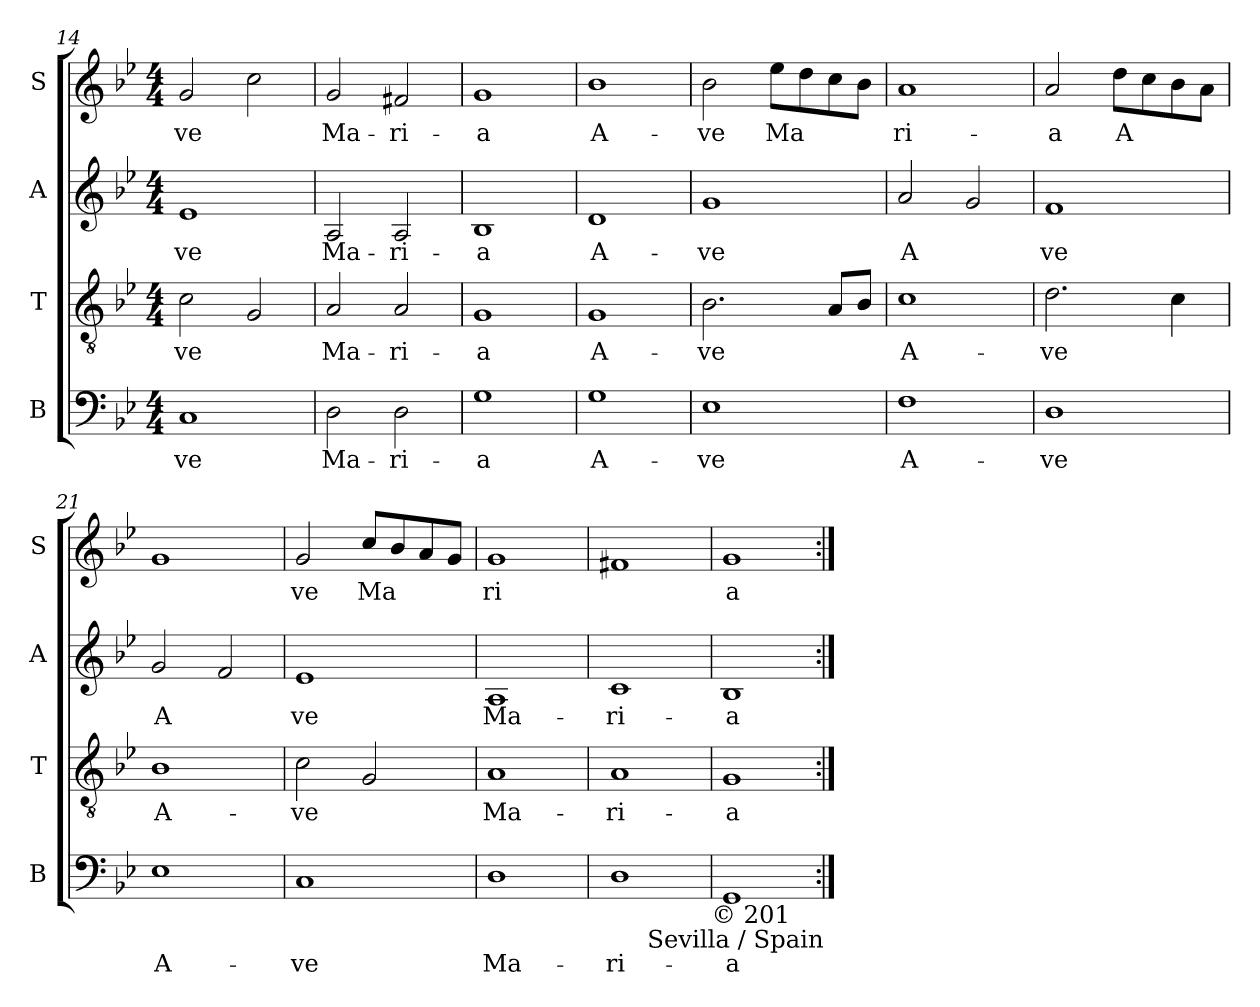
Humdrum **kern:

**kern	**text	**kern	**text	**kern	**text	**kern	**text
*part4	*part4	*part3	*part3	*part2	*part2	*part1	*part1
*staff4	*staff4	*staff3	*staff3	*staff2	*staff2	*staff1	*staff1
*I"B	*	*I"T	*	*I"A	*	*I"S	*
*I'B	*	*I'T	*	*I'A	*	*I'S	*
*clefF4	*	*clefGv2	*	*clefG2	*	*clefG2	*
*k[b-e-]	*	*k[b-e-]	*	*k[b-e-]	*	*k[b-e-]	*
*B-:	*	*B-:	*	*B-:	*	*B-:	*
*M4/4	*	*M4/4	*	*M4/4	*	*M4/4	*
=14	=14	=14	=14	=14	=14	=14	=14
!	!LO:LY:a:cj	!	!LO:LY:b:cj	!	!LO:LY:b:cj	!	!LO:LY:b:cj
1C	-ve	2c\	-ve	1e-	ve	2g/	-ve
.	.	2G/	.	.	.	2cc\	.
=15	=15	=15	=15	=15	=15	=15	=15
!	!LO:LY:a:cj	!	!LO:LY:b:cj	!	!LO:LY:b:cj	!	!LO:LY:b:cj
2D\	Ma-	2A/	Ma-	2A/	Ma-	2g/	Ma-
!	!LO:LY:a:cj	!	!LO:LY:b:cj	!	!LO:LY:b:cj	!	!LO:LY:b:cj
2D\	-ri-	2A/	-ri-	2A/	-ri-	2f#X/	-ri-
=16	=16	=16	=16	=16	=16	=16	=16
!	!LO:LY:a:rj	!	!LO:LY:b:rj	!	!LO:LY:b:rj	!	!LO:LY:b:rj
1G	-a	1G	-a	1B-	-a	1g	-a
!!LO:LB:g=z
=17	=17	=17	=17	=17	=17	=17	=17
!	!LO:LY:a:cj	!	!LO:LY:b:cj	!	!LO:LY:b:cj	!	!LO:LY:b:cj
1G	A-	1G	A-	1d	A-	1b-	A-
=18	=18	=18	=18	=18	=18	=18	=18
!	!LO:LY:a:cj	!	!LO:LY:b:cj	!	!LO:LY:b:cj	!	!LO:LY:b:cj
1E-	-ve	2.B-\	-ve	1g	-ve	2b-\	-ve
!	!	!	!	!	!	!	!LO:LY:b:cj
.	.	.	.	.	.	8ee-\L	Ma
.	.	.	.	.	.	8dd\	.
.	.	8A/L	.	.	.	8cc\	.
.	.	8B-/J	.	.	.	8b-\J	.
=19	=19	=19	=19	=19	=19	=19	=19
!	!LO:LY:a:cj	!	!LO:LY:b:cj	!	!LO:LY:b:cj	!	!LO:LY:b:cj
1F	A-	1c	A-	2a/	A	1a	ri-
.	.	.	.	2g/	.	.	.
=20	=20	=20	=20	=20	=20	=20	=20
!	!LO:LY:a:cj	!	!LO:LY:b:cj	!	!LO:LY:b:cj	!	!LO:LY:b:cj
1D	-ve	2.d\	-ve	1f	ve	2a/	-a
!	!	!	!	!	!	!	!LO:LY:b:cj
.	.	.	.	.	.	8dd\L	A
.	.	.	.	.	.	8cc\	.
.	.	4c\	.	.	.	8b-\	.
.	.	.	.	.	.	8a\J	.
=21	=21	=21	=21	=21	=21	=21	=21
!	!LO:LY:a:cj	!	!LO:LY:b:cj	!	!LO:LY:b:cj	!	!
1E-	A-	1B-	A-	2g/	A	1g	.
.	.	.	.	2f/	.	.	.
=22	=22	=22	=22	=22	=22	=22	=22
!	!LO:LY:a:cj	!	!LO:LY:b:cj	!	!LO:LY:b:cj	!	!LO:LY:b:cj
1C	-ve	2c\	-ve	1e-	ve	2g/	ve
!	!	!	!	!	!	!	!LO:LY:b:cj
.	.	2G/	.	.	.	8cc/L	Ma
.	.	.	.	.	.	8b-/	.
.	.	.	.	.	.	8a/	.
.	.	.	.	.	.	8g/J	.
=23	=23	=23	=23	=23	=23	=23	=23
!	!LO:LY:a:cj	!	!LO:LY:b:cj	!	!LO:LY:b:cj	!	!LO:LY:b:cj
1D	Ma-	1A	Ma-	1A	Ma-	1g	ri
=24	=24	=24	=24	=24	=24	=24	=24
!	!LO:LY:a:cj	!	!LO:LY:b:cj	!	!LO:LY:b:cj	!	!
1D	-ri-	1A	-ri-	1c	-ri-	1f#X	.
!LO:TX:b:t=© 201	!	!	!	!	!	!	!
=25	=25	=25	=25	=25	=25	=25	=25
!	!LO:LY:a:rj	!	!LO:LY:b:rj	!	!LO:LY:b:rj	!	!LO:LY:b:rj
1GG	-a	1G	-a	1B-	-a	1g	a
!LO:TX:b:t=Sevilla / Spain	!	!	!	!	!	!	!
=:|!	=:|!	=:|!	=:|!	=:|!	=:|!	=:|!	=:|!
*-	*-	*-	*-	*-	*-	*-	*-
